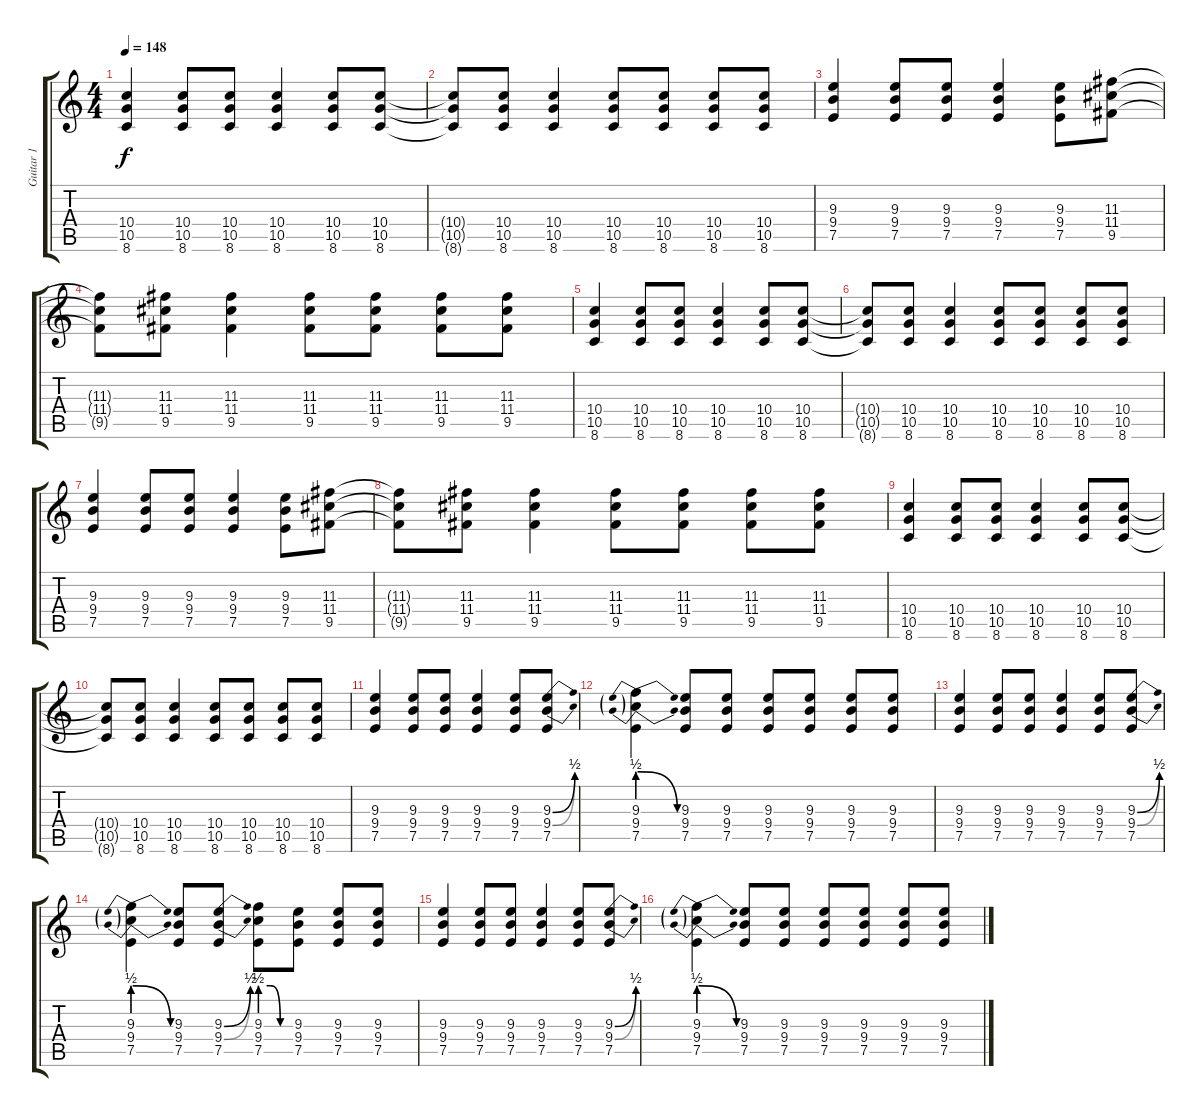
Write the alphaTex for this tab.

\track ("Guitar 1" "Guitar 1") {instrument distortionguitar}
\staff {score tabs}
\tuning (E4 B3 G3 D3 A2 E2) {hide}
\ts (4 4)
\tempo 148
\clef g2
\ks c
(10.4 10.5 8.6).4{dy f} (10.4 10.5 8.6).8 (10.4 10.5 8.6).8 (10.4 10.5 8.6).4 (10.4 10.5 8.6).8 (10.4 10.5 8.6).8 |
(10.4{t} 10.5{t} 8.6{t}).8 (10.4 10.5 8.6).8 (10.4 10.5 8.6).4 (10.4 10.5 8.6).8 (10.4 10.5 8.6).8 (10.4 10.5 8.6).8 (10.4 10.5 8.6).8 |
(9.3 9.4 7.5).4 (9.3 9.4 7.5).8 (9.3 9.4 7.5).8 (9.3 9.4 7.5).4 (9.3 9.4 7.5).8 (11.3 11.4 9.5).8 |
(11.3{t} 11.4{t} 9.5{t}).8 (11.3 11.4 9.5).8 (11.3 11.4 9.5).4 (11.3 11.4 9.5).8 (11.3 11.4 9.5).8 (11.3 11.4 9.5).8 (11.3 11.4 9.5).8 |
(10.4 10.5 8.6).4 (10.4 10.5 8.6).8 (10.4 10.5 8.6).8 (10.4 10.5 8.6).4 (10.4 10.5 8.6).8 (10.4 10.5 8.6).8 |
(10.4{t} 10.5{t} 8.6{t}).8 (10.4 10.5 8.6).8 (10.4 10.5 8.6).4 (10.4 10.5 8.6).8 (10.4 10.5 8.6).8 (10.4 10.5 8.6).8 (10.4 10.5 8.6).8 |
(9.3 9.4 7.5).4 (9.3 9.4 7.5).8 (9.3 9.4 7.5).8 (9.3 9.4 7.5).4 (9.3 9.4 7.5).8 (11.3 11.4 9.5).8 |
(11.3{t} 11.4{t} 9.5{t}).8 (11.3 11.4 9.5).8 (11.3 11.4 9.5).4 (11.3 11.4 9.5).8 (11.3 11.4 9.5).8 (11.3 11.4 9.5).8 (11.3 11.4 9.5).8 |
(10.4 10.5 8.6).4 (10.4 10.5 8.6).8 (10.4 10.5 8.6).8 (10.4 10.5 8.6).4 (10.4 10.5 8.6).8 (10.4 10.5 8.6).8 |
(10.4{t} 10.5{t} 8.6{t}).8 (10.4 10.5 8.6).8 (10.4 10.5 8.6).4 (10.4 10.5 8.6).8 (10.4 10.5 8.6).8 (10.4 10.5 8.6).8 (10.4 10.5 8.6).8 |
(9.3 9.4 7.5).4 (9.3 9.4 7.5).8 (9.3 9.4 7.5).8 (9.3 9.4 7.5).4 (9.3 9.4 7.5).8 (9.3{be (bend 0 0 60 2)} 9.4{be (bend 0 0 60 2)} 7.5).8 |
(9.3{be (prebendrelease 0 2 60 0)} 9.4{be (prebendrelease 0 2 60 0)} 7.5).4 (9.3 9.4 7.5).8 (9.3 9.4 7.5).8 (9.3 9.4 7.5).8 (9.3 9.4 7.5).8 (9.3 9.4 7.5).8 (9.3 9.4 7.5).8 |
(9.3 9.4 7.5).4 (9.3 9.4 7.5).8 (9.3 9.4 7.5).8 (9.3 9.4 7.5).4 (9.3 9.4 7.5).8 (9.3{be (bend 0 0 60 2)} 9.4{be (bend 0 0 60 2)} 7.5).8 |
(9.3{be (prebendrelease 0 2 60 0)} 9.4{be (prebendrelease 0 2 60 0)} 7.5).4 (9.3 9.4 7.5).8 (9.3{be (bend 0 0 60 2)} 9.4{be (bend 0 0 60 2)} 7.5).8 (9.3{be (custom 0 2 20 2 40 0 60 0)} 9.4{be (custom 0 2 20 2 40 0 60 0)} 7.5).8 (9.3 9.4 7.5).8 (9.3 9.4 7.5).8 (9.3 9.4 7.5).8 |
(9.3 9.4 7.5).4 (9.3 9.4 7.5).8 (9.3 9.4 7.5).8 (9.3 9.4 7.5).4 (9.3 9.4 7.5).8 (9.3{be (bend 0 0 60 2)} 9.4{be (bend 0 0 60 2)} 7.5).8 |
(9.3{be (prebendrelease 0 2 60 0)} 9.4{be (prebendrelease 0 2 60 0)} 7.5).4 (9.3 9.4 7.5).8 (9.3 9.4 7.5).8 (9.3 9.4 7.5).8 (9.3 9.4 7.5).8 (9.3 9.4 7.5).8 (9.3 9.4 7.5).8
